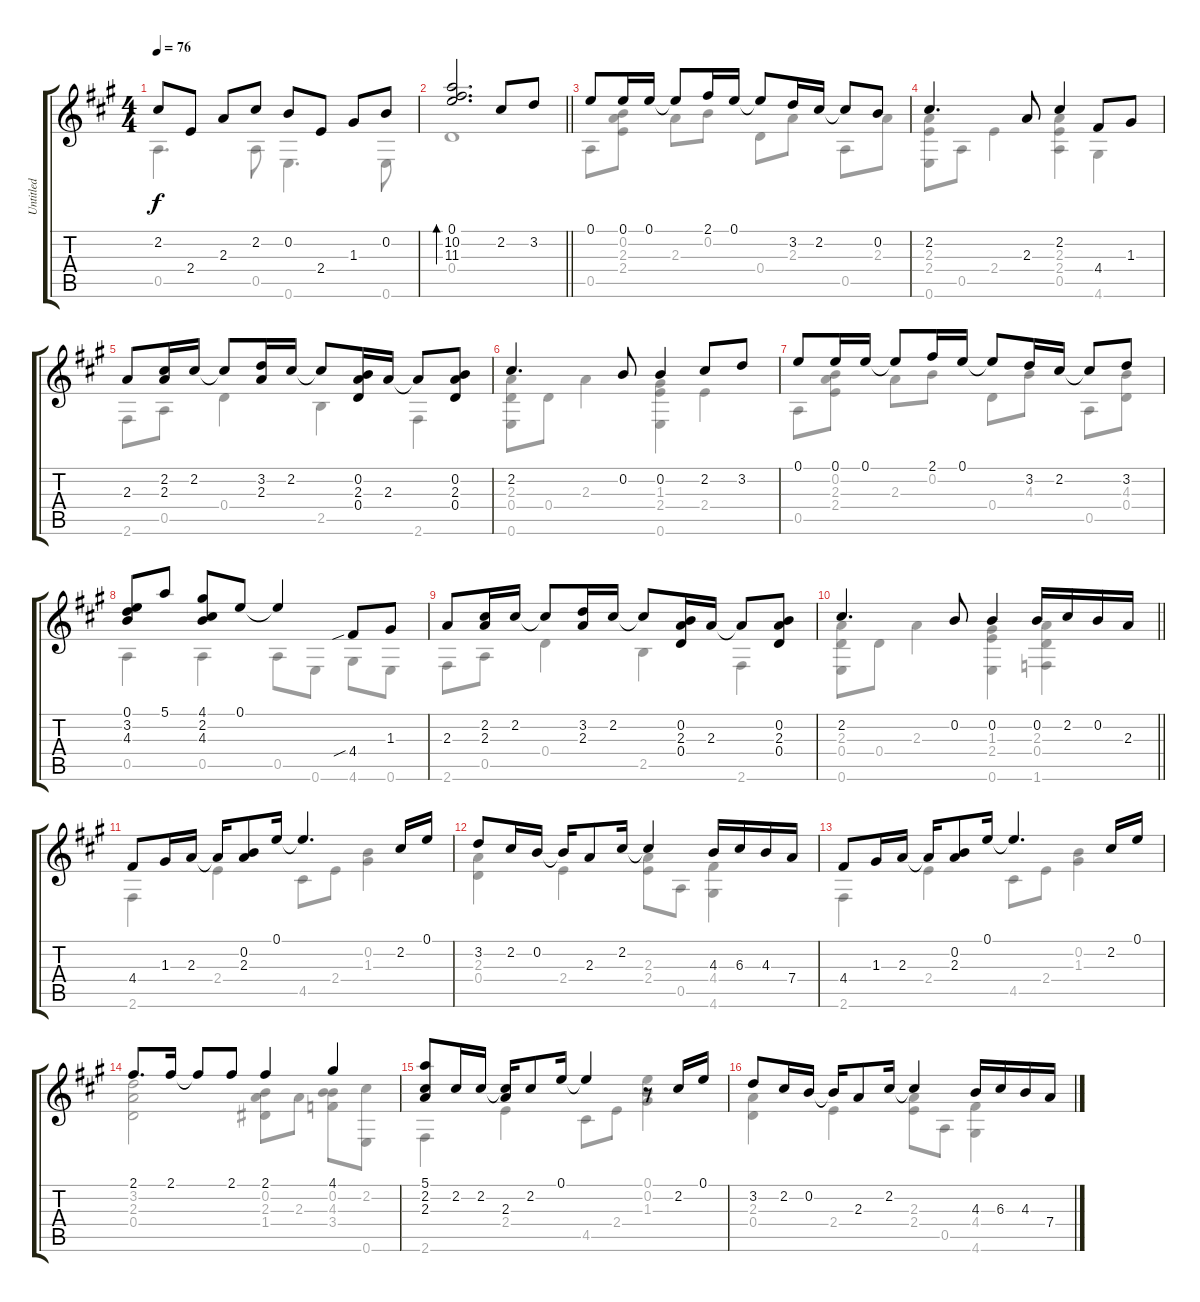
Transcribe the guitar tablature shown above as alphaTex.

\track ("Untitled" "Untitled") {instrument acousticguitarnylon}
\staff {score tabs}
\tuning (E4 B3 G3 D3 A2 E2) {hide}
\voice
\ts (4 4)
\tempo 76
\clef g2
\ks a
2.2.8{dy f} 2.4.8 2.3.8 2.2.8 0.2.8 2.4.8 1.3.8 0.2.8 |
\barLineRight lightlight
(0.1 10.2 11.3).2{d bd 30} 2.2.8 3.2.8 |
0.1.8 0.1.16 0.1.16 0.1{t}.8 2.1.16 0.1.16 0.1{t}.8 3.2.16 2.2.16 2.2{t}.8 0.2.8 |
2.2.4{d} 2.3.8 2.2.4 4.4.8 1.3.8 |
2.3.8 (2.2 2.3).16 2.2.16 2.2{t}.8 (3.2 2.3).16 2.2.16 2.2{t}.8 (0.2 2.3 0.4).16 2.3.16 2.3{t}.8 (0.2 2.3 0.4).8 |
2.2.4{d} 0.2.8 0.2.4 2.2.8 3.2.8 |
0.1.8 0.1.16 0.1.16 0.1{t}.8 2.1.16 0.1.16 0.1{t}.8 3.2.16 2.2.16 2.2{t}.8 3.2.8 |
(0.1 3.2 4.3).8 5.1.8 (4.1 2.2 4.3).8 0.1.8 0.1{t}.4 4.4{sib}.8 1.3.8 |
2.3.8 (2.2 2.3).16 2.2.16 2.2{t}.8 (3.2 2.3).16 2.2.16 2.2{t}.8 (0.2 2.3 0.4).16 2.3.16 2.3{t}.8 (0.2 2.3 0.4).8 |
\barLineRight lightlight
2.2.4{d} 0.2.8 0.2.4 0.2.16 2.2.16 0.2.16 2.3.16 |
4.4.8 1.3.16 2.3.16 2.3{t}.16 (0.2 2.3).8 0.1.16 0.1{t}.4{d} 2.2.16 0.1.16 |
3.2.8 2.2.16 0.2.16 0.2{t}.16 2.3.8 2.2.16 2.2{t}.4 4.3.16 6.3.16 4.3.16 7.4.16 |
4.4.8 1.3.16 2.3.16 2.3{t}.16 (0.2 2.3).8 0.1.16 0.1{t}.4{d} 2.2.16 0.1.16 |
2.1.8{d} 2.1.16 2.1{t}.8 2.1.8 2.1.4 4.1.4 |
(5.1 2.2 2.3).8 2.2.16 2.2.16 (2.2{t} 2.3).16 2.2.8 0.1.16 0.1{t}.4 r.8 2.2.16 0.1.16 |
3.2.8 2.2.16 0.2.16 0.2{t}.16 2.3.8 2.2.16 2.2{t}.4 4.3.16 6.3.16 4.3.16 7.4.16
\voice
\clef g2
\ottava regular
\simile none
\ks a
0.5.4{d dy f} 0.5.8 0.6.4{d} 0.6.8 |
\barLineRight lightlight
0.4.1 |
0.5.8 (0.2 2.3 2.4).8 2.3.8 0.2.8 0.4.8 2.3.8 0.5.8 2.3.8 |
(2.3 2.4 0.6).8 0.5.8 2.4.4 (2.3 2.4 0.5).4 4.6.4 |
2.6.8 0.5.8 0.4.4 2.5.4 2.6.4 |
(2.3 0.4 0.6).8 0.4.8 2.3.4 (1.3 2.4 0.6).4 2.4.4 |
0.5.8 (0.2 2.3 2.4).8 2.3.8 0.2.8 0.4.8 4.3.8 0.5.8 (4.3 0.4).8 |
0.5.4 0.5.4 0.5.8 0.6.8 4.6.8 0.6.8 |
2.6.8 0.5.8 0.4.4 2.5.4 2.6.4 |
\barLineRight lightlight
(2.3 0.4 0.6).8 0.4.8 2.3.4 (1.3 2.4 0.6).4 (2.3 0.4 1.6).4 |
2.6.4 2.4.4 4.5.8 2.4.8 (0.2 1.3).4 |
(2.3 0.4).4 2.4.4 (2.3 2.4).8 0.5.8 (4.4 4.6).4 |
2.6.4 2.4.4 4.5.8 2.4.8 (0.2 1.3).4 |
(3.2 2.3 0.4).2 (0.2 2.3 1.4).8 2.3.8 (0.2 4.3 3.4).8 (2.2 0.6).8 |
2.6.4 2.4.4 4.5.8 2.4.8 (0.1 0.2 1.3).4 |
(2.3 0.4).4 2.4.4 (2.3 2.4).8 0.5.8 (4.4 4.6).4
